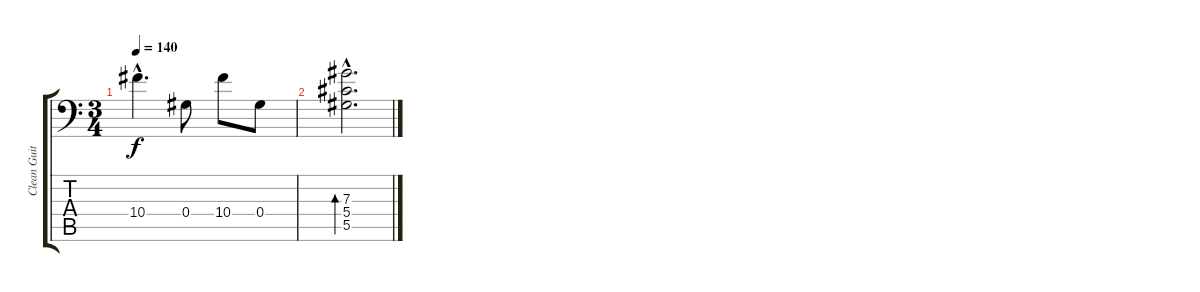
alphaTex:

\track ("Clean Guitar II" "Clean Guit") {instrument acousticguitarsteel}
\staff {score tabs}
\tuning (Bb3 F3 Db3 Ab2 Eb2 Bb1) {hide}
\ts (3 4)
\tempo 140
\clef f4
\ks c
10.4{hac}.4{d dy f} 0.4.8 10.4.8 0.4.8 |
(7.3{hac} 5.4{hac} 5.5{hac}).2{d bd 480}
